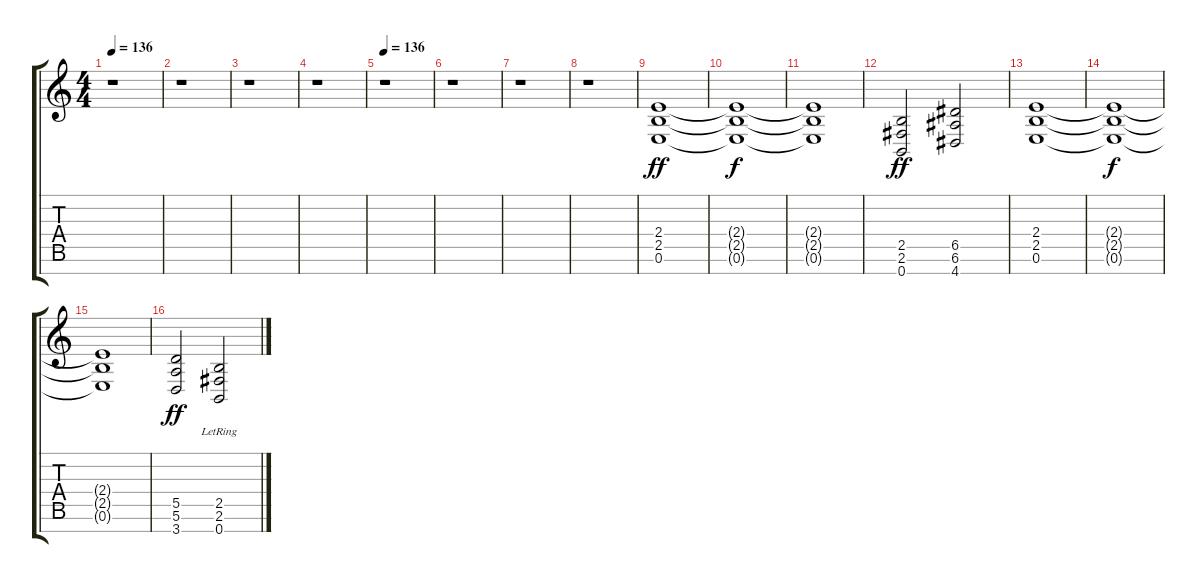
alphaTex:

\track "" {instrument overdrivenguitar}
\staff {score tabs}
\tuning (E4 B3 G3 D3 A2 E2 B1) {hide}
\ts (4 4)
\tempo 136
\clef g2
\ks c
r.1{dy ff instrument overdrivenguitar} |
r.1 |
r.1 |
r.1 |
\tempo 136
r.1 |
r.1 |
r.1 |
r.1 |
(2.4 2.5 0.6).1 |
(2.4{t} 2.5{t} 0.6{t}).1{dy f} |
(2.4{t} 2.5{t} 0.6{t}).1 |
(2.5 2.6 0.7).2{dy ff} (6.5 6.6 4.7).2 |
(2.4 2.5 0.6).1 |
(2.4{t} 2.5{t} 0.6{t}).1{dy f} |
(2.4{t} 2.5{t} 0.6{t}).1 |
(5.5 5.6 3.7).2{dy ff} (2.5{lr} 2.6 0.7).2
